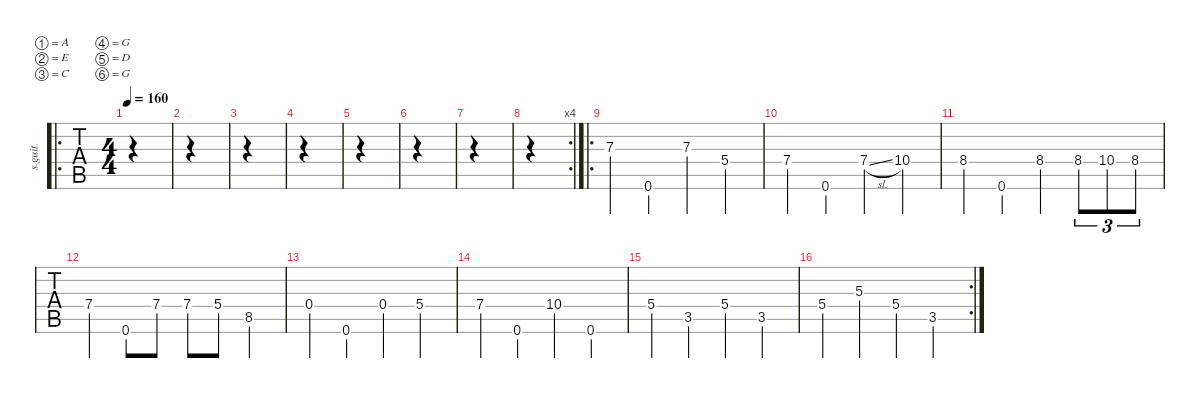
\defaultSystemsLayout 4
\hideDynamics
\bracketExtendMode nobrackets
\otherSystemsTrackNameOrientation horizontal
\track ("Steel Guitar" "s.guit.") {instrument acousticguitarsteel}
\staff {tabs}
\tuning (A3 E3 C3 G2 D2 G1)
\ro
\ts (4 4)
\tempo 160
\clef g2
\ks c
|
|
|
|
|
|
|
\rc 4
|
\ro
7.3.4{beam Up} 0.6.4{beam Up} 7.3.4{beam Up} 5.4.4{beam Up} |
7.4.4{beam Up} 0.6.4{beam Up} 7.4{sl}.4{beam Up} 10.4.4{beam Up} |
8.4{acc #}.4{beam Up} 0.6.4{beam Up} 8.4{acc #}.4{beam Up} 8.4{acc #}.8{tu (3 2) beam Up} 10.4.8{tu (3 2) beam Up} 8.4{acc #}.8{tu (3 2) beam Up} |
7.4.4{beam Up} 0.6.8{beam Up} 7.4.8{beam Up} 7.4.8{beam Up} 5.4.8{beam Up} 8.5{acc #}.4{beam Up} |
0.4.4 0.6.4 0.4.4 5.4.4 |
7.4.4 0.6.4 10.4.4 0.6.4 |
5.4.4 3.5.4 5.4.4 3.5.4 |
\rc 2
5.4.4 5.3.4 5.4.4 3.5.4
